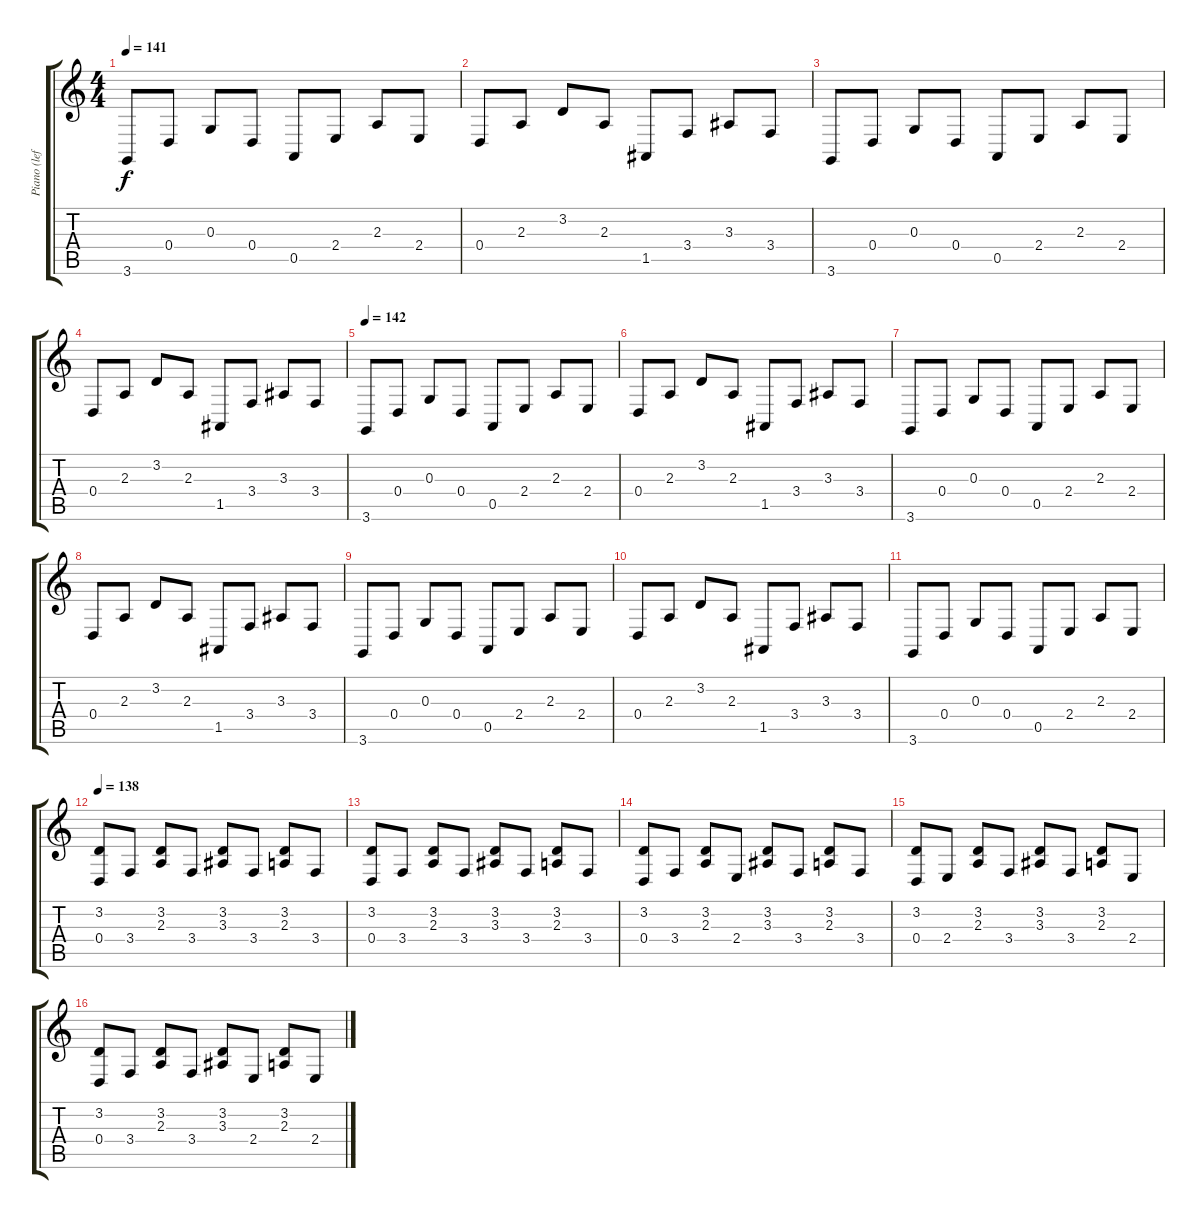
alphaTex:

\track ("Piano (left)" "Piano (lef") {instrument brightacousticpiano}
\staff {score tabs}
\tuning (E4 B3 G3 D3 A2 E2) {hide}
\ts (4 4)
\tempo 141
\clef g2
\ks c
3.6.8{dy f} 0.4.8 0.3.8 0.4.8 0.5.8 2.4.8 2.3.8 2.4.8 |
0.4.8 2.3.8 3.2.8 2.3.8 1.5.8 3.4.8 3.3.8 3.4.8 |
3.6.8 0.4.8 0.3.8 0.4.8 0.5.8 2.4.8 2.3.8 2.4.8 |
0.4.8 2.3.8 3.2.8 2.3.8 1.5.8 3.4.8 3.3.8 3.4.8 |
\tempo 142
3.6.8 0.4.8 0.3.8 0.4.8 0.5.8 2.4.8 2.3.8 2.4.8 |
0.4.8 2.3.8 3.2.8 2.3.8 1.5.8 3.4.8 3.3.8 3.4.8 |
3.6.8 0.4.8 0.3.8 0.4.8 0.5.8 2.4.8 2.3.8 2.4.8 |
0.4.8 2.3.8 3.2.8 2.3.8 1.5.8 3.4.8 3.3.8 3.4.8 |
3.6.8 0.4.8 0.3.8 0.4.8 0.5.8 2.4.8 2.3.8 2.4.8 |
0.4.8 2.3.8 3.2.8 2.3.8 1.5.8 3.4.8 3.3.8 3.4.8 |
3.6.8 0.4.8 0.3.8 0.4.8 0.5.8 2.4.8 2.3.8 2.4.8 |
\tempo 138
(3.2 0.4).8 3.4.8 (3.2 2.3).8 3.4.8 (3.2 3.3).8 3.4.8 (3.2 2.3).8 3.4.8 |
(3.2 0.4).8 3.4.8 (3.2 2.3).8 3.4.8 (3.2 3.3).8 3.4.8 (3.2 2.3).8 3.4.8 |
(3.2 0.4).8 3.4.8 (3.2 2.3).8 2.4.8 (3.2 3.3).8 3.4.8 (3.2 2.3).8 3.4.8 |
(3.2 0.4).8 2.4.8 (3.2 2.3).8 3.4.8 (3.2 3.3).8 3.4.8 (3.2 2.3).8 2.4.8 |
(3.2 0.4).8 3.4.8 (3.2 2.3).8 3.4.8 (3.2 3.3).8 2.4.8 (3.2 2.3).8 2.4.8
